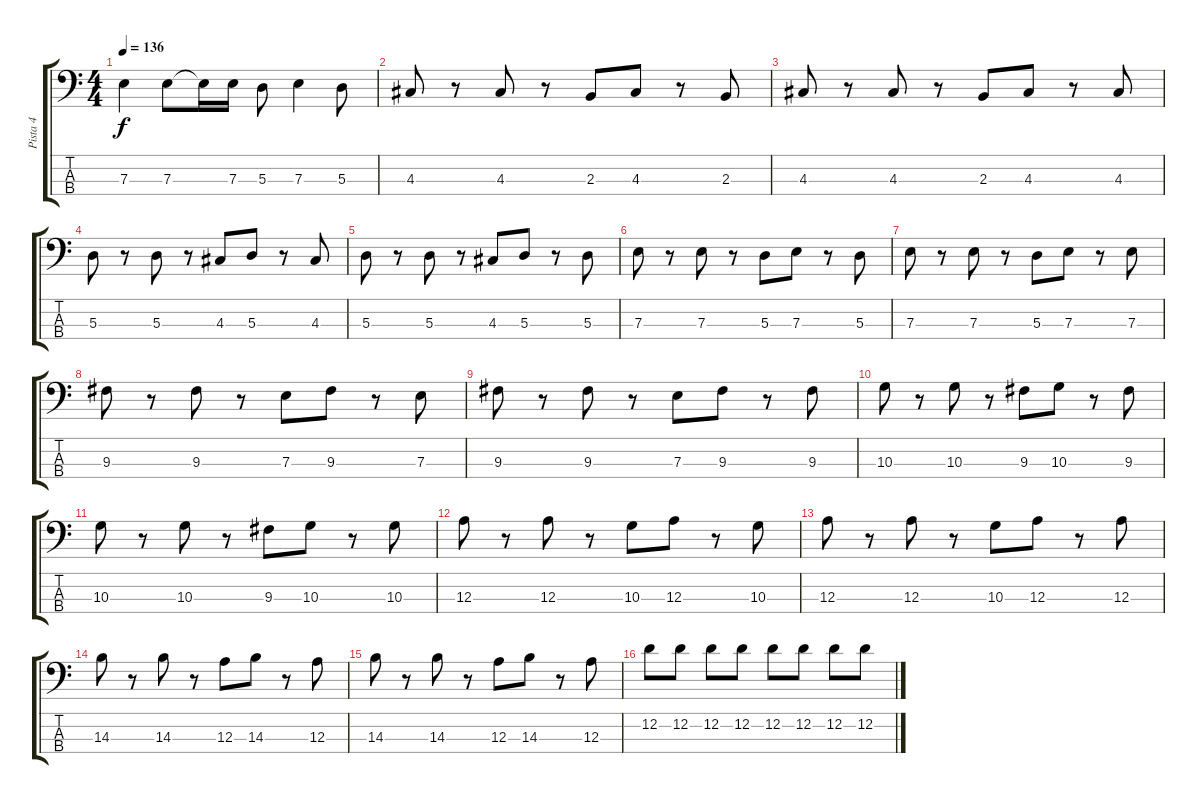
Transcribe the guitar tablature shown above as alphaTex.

\track ("Pista 4" "Pista 4") {instrument electricbassfinger}
\staff {score tabs}
\tuning (G2 D2 A1 E1) {hide}
\ts (4 4)
\tempo 136
\clef f4
\ks c
7.3.4{dy f} 7.3.8 7.3{t}.16 7.3.16 5.3.8 7.3.4 5.3.8 |
4.3.8 r.8 4.3.8 r.8 2.3.8 4.3.8 r.8 2.3.8 |
4.3.8 r.8 4.3.8 r.8 2.3.8 4.3.8 r.8 4.3.8 |
5.3.8 r.8 5.3.8 r.8 4.3.8 5.3.8 r.8 4.3.8 |
5.3.8 r.8 5.3.8 r.8 4.3.8 5.3.8 r.8 5.3.8 |
7.3.8 r.8 7.3.8 r.8 5.3.8 7.3.8 r.8 5.3.8 |
7.3.8 r.8 7.3.8 r.8 5.3.8 7.3.8 r.8 7.3.8 |
9.3.8 r.8 9.3.8 r.8 7.3.8 9.3.8 r.8 7.3.8 |
9.3.8 r.8 9.3.8 r.8 7.3.8 9.3.8 r.8 9.3.8 |
10.3.8 r.8 10.3.8 r.8 9.3.8 10.3.8 r.8 9.3.8 |
10.3.8 r.8 10.3.8 r.8 9.3.8 10.3.8 r.8 10.3.8 |
12.3.8 r.8 12.3.8 r.8 10.3.8 12.3.8 r.8 10.3.8 |
12.3.8 r.8 12.3.8 r.8 10.3.8 12.3.8 r.8 12.3.8 |
14.3.8 r.8 14.3.8 r.8 12.3.8 14.3.8 r.8 12.3.8 |
14.3.8 r.8 14.3.8 r.8 12.3.8 14.3.8 r.8 12.3.8 |
12.2.8 12.2.8 12.2.8 12.2.8 12.2.8 12.2.8 12.2.8 12.2.8
